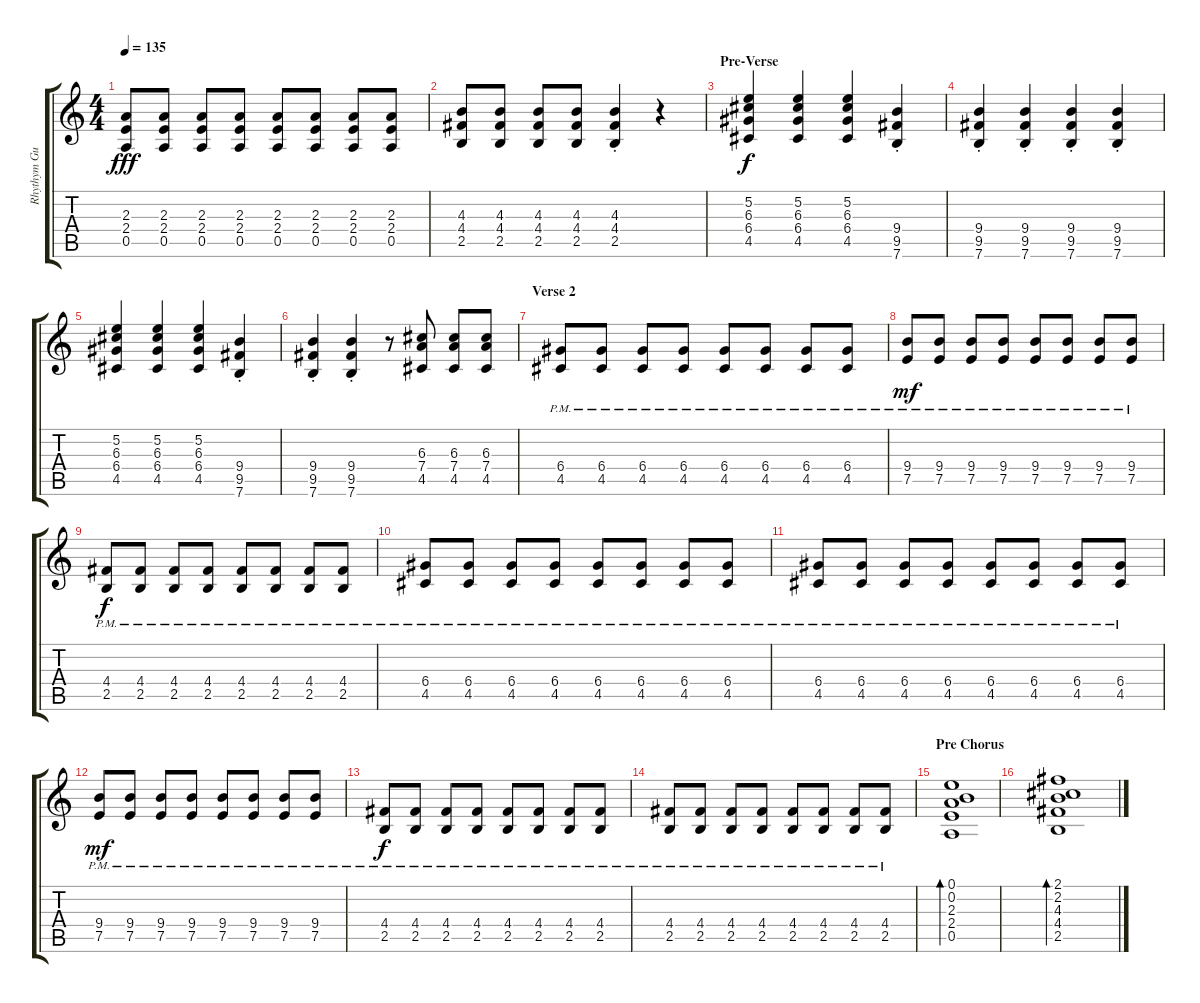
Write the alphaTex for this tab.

\track ("Rhythym Guitar (R)" "Rhythym Gu") {instrument acousticguitarsteel}
\staff {score tabs}
\tuning (E4 B3 G3 D3 A2 E2) {hide}
\ts (4 4)
\tempo 135
\clef g2
\ks c
(2.3 2.4 0.5).8{dy fff} (2.3 2.4 0.5).8 (2.3 2.4 0.5).8 (2.3 2.4 0.5).8 (2.3 2.4 0.5).8 (2.3 2.4 0.5).8 (2.3 2.4 0.5).8 (2.3 2.4 0.5).8 |
(4.3 4.4 2.5).8 (4.3 4.4 2.5).8 (4.3 4.4 2.5).8 (4.3 4.4 2.5).8 (4.3{st} 4.4{st} 2.5{st}).4 r.4 |
\section ("" "Pre-Verse")
(5.2 6.3 6.4 4.5).4{dy f} (5.2 6.3 6.4 4.5).4 (5.2 6.3 6.4 4.5).4 (9.4{st} 9.5{st} 7.6{st}).4 |
(9.4{st} 9.5{st} 7.6{st}).4 (9.4{st} 9.5{st} 7.6{st}).4 (9.4{st} 9.5{st} 7.6{st}).4 (9.4{st} 9.5{st} 7.6{st}).4 |
(5.2 6.3 6.4 4.5).4 (5.2 6.3 6.4 4.5).4 (5.2 6.3 6.4 4.5).4 (9.4{st} 9.5{st} 7.6{st}).4 |
(9.4{st} 9.5{st} 7.6{st}).4 (9.4{st} 9.5{st} 7.6{st}).4 r.8 (6.3 7.4 4.5).8 (6.3 7.4 4.5).8 (6.3 7.4 4.5).8 |
\section ("" "Verse 2")
(6.4{pm} 4.5{pm}).8 (6.4{pm} 4.5{pm}).8 (6.4{pm} 4.5{pm}).8 (6.4{pm} 4.5{pm}).8 (6.4{pm} 4.5{pm}).8 (6.4{pm} 4.5{pm}).8 (6.4{pm} 4.5{pm}).8 (6.4{pm} 4.5{pm}).8 |
(9.4 7.5{pm}).8{dy mf} (9.4 7.5{pm}).8 (9.4 7.5{pm}).8 (9.4 7.5{pm}).8 (9.4 7.5{pm}).8 (9.4 7.5{pm}).8 (9.4 7.5{pm}).8 (9.4 7.5{pm}).8 |
(4.4{pm} 2.5{pm}).8{dy f} (4.4{pm} 2.5{pm}).8 (4.4{pm} 2.5{pm}).8 (4.4{pm} 2.5{pm}).8 (4.4{pm} 2.5{pm}).8 (4.4{pm} 2.5{pm}).8 (4.4{pm} 2.5{pm}).8 (4.4{pm} 2.5{pm}).8 |
(6.4{pm} 4.5{pm}).8 (6.4{pm} 4.5{pm}).8 (6.4{pm} 4.5{pm}).8 (6.4{pm} 4.5{pm}).8 (6.4{pm} 4.5{pm}).8 (6.4{pm} 4.5{pm}).8 (6.4{pm} 4.5{pm}).8 (6.4{pm} 4.5{pm}).8 |
(6.4{pm} 4.5{pm}).8 (6.4{pm} 4.5{pm}).8 (6.4{pm} 4.5{pm}).8 (6.4{pm} 4.5{pm}).8 (6.4{pm} 4.5{pm}).8 (6.4{pm} 4.5{pm}).8 (6.4{pm} 4.5{pm}).8 (6.4{pm} 4.5{pm}).8 |
(9.4{pm} 7.5).8{dy mf} (9.4{pm} 7.5).8 (9.4{pm} 7.5).8 (9.4{pm} 7.5).8 (9.4{pm} 7.5).8 (9.4{pm} 7.5).8 (9.4{pm} 7.5).8 (9.4{pm} 7.5).8 |
(4.4{pm} 2.5{pm}).8{dy f} (4.4{pm} 2.5{pm}).8 (4.4{pm} 2.5{pm}).8 (4.4{pm} 2.5{pm}).8 (4.4{pm} 2.5{pm}).8 (4.4{pm} 2.5{pm}).8 (4.4{pm} 2.5{pm}).8 (4.4{pm} 2.5{pm}).8 |
(4.4{pm} 2.5{pm}).8 (4.4{pm} 2.5{pm}).8 (4.4{pm} 2.5{pm}).8 (4.4{pm} 2.5{pm}).8 (4.4{pm} 2.5{pm}).8 (4.4{pm} 2.5{pm}).8 (4.4{pm} 2.5{pm}).8 (4.4{pm} 2.5{pm}).8 |
\section ("" "Pre Chorus")
(0.1 0.2 2.3 2.4 0.5).1{bd 120} |
(2.1 2.2 4.3 4.4 2.5).1{bd 120}
